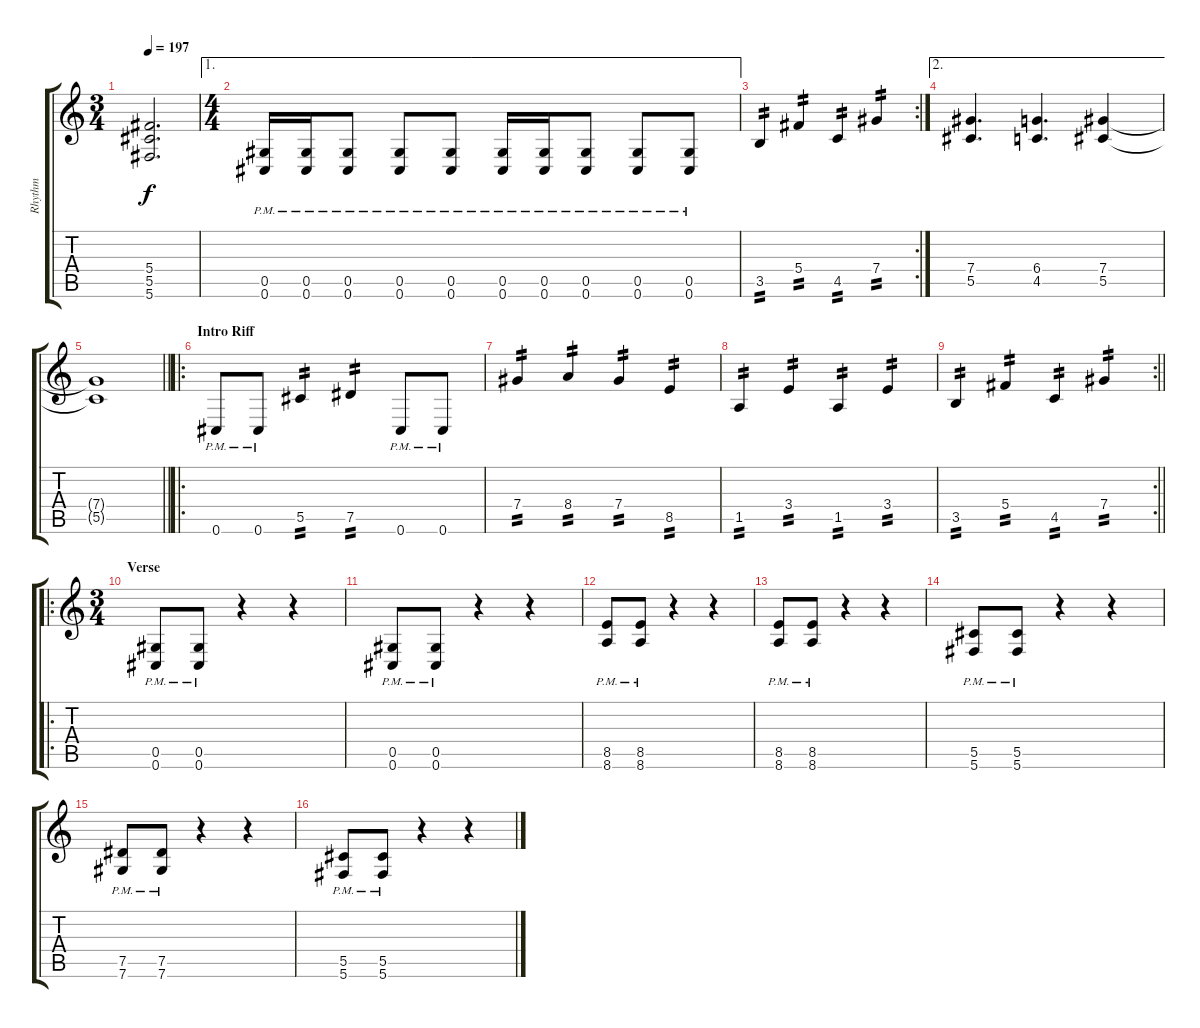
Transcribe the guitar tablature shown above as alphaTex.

\track ("Rhythm" "Rhythm") {instrument distortionguitar}
\staff {score tabs}
\tuning (Eb4 Bb3 Gb3 Db3 Ab2 Db2) {hide}
\ts (3 4)
\tempo 197
\clef g2
\ks c
(5.4{t} 5.5{t} 5.6{t}).2{d dy f} |
\ae 1
\ts (4 4)
(0.5{pm} 0.6{pm}).16 (0.5{pm} 0.6{pm}).16 (0.5{pm} 0.6{pm}).8 (0.5{pm} 0.6{pm}).8 (0.5{pm} 0.6{pm}).8 (0.5{pm} 0.6{pm}).16 (0.5{pm} 0.6{pm}).16 (0.5{pm} 0.6{pm}).8 (0.5{pm} 0.6{pm}).8 (0.5{pm} 0.6{pm}).8 |
\rc 2
3.5.4{tp 2} 5.4.4{tp 2} 4.5.4{tp 2} 7.4.4{tp 2} |
\ae 2
(7.4 5.5).4{d} (6.4 4.5).4{d} (7.4 5.5).4 |
\barLineRight lightlight
(7.4{t} 5.5{t}).1 |
\ro
\section ("" "Intro Riff")
0.6{pm}.8 0.6{pm}.8 5.5.4{tp 2} 7.5.4{tp 2} 0.6{pm}.8 0.6{pm}.8 |
7.4.4{tp 2} 8.4.4{tp 2} 7.4.4{tp 2} 8.5.4{tp 2} |
1.5.4{tp 2} 3.4.4{tp 2} 1.5.4{tp 2} 3.4.4{tp 2} |
\rc 2
\barLineRight lightlight
3.5.4{tp 2} 5.4.4{tp 2} 4.5.4{tp 2} 7.4.4{tp 2} |
\ro
\ts (3 4)
\section ("" "Verse")
(0.5{pm} 0.6{pm}).8 (0.5{pm} 0.6{pm}).8 r.4 r.4 |
(0.5{pm} 0.6{pm}).8 (0.5{pm} 0.6{pm}).8 r.4 r.4 |
(8.5{pm} 8.6{pm}).8 (8.5{pm} 8.6{pm}).8 r.4 r.4 |
(8.5{pm} 8.6{pm}).8 (8.5{pm} 8.6{pm}).8 r.4 r.4 |
(5.5{pm} 5.6{pm}).8 (5.5{pm} 5.6{pm}).8 r.4 r.4 |
(7.5{pm} 7.6{pm}).8 (7.5{pm} 7.6{pm}).8 r.4 r.4 |
(5.5{pm} 5.6{pm}).8 (5.5{pm} 5.6{pm}).8 r.4 r.4
